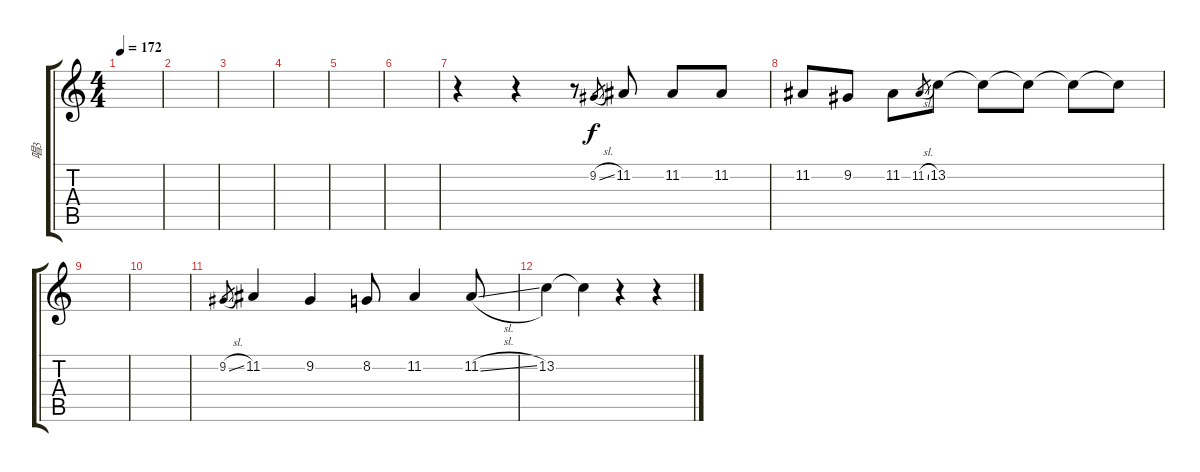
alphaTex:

\track ("唱3" "唱3") {instrument lead1square}
\staff {score tabs}
\tuning (E4 B3 G3 D3 A2 E2) {hide}
\ts (4 4)
\tempo 172
\clef g2
\ks c
|
|
|
|
|
|
r.4 r.4 r.8 9.2{sl}.8{gr} 11.2.8 11.2.8 11.2.8 |
11.2.8 9.2.8 11.2.8 11.2{sl}.8{gr} 13.2.8 13.2{t}.8 13.2{t}.8 13.2{t}.8 13.2{t}.8 |
|
|
9.2{sl}.8{gr} 11.2.4 9.2.4 8.2.8 11.2.4 11.2{sl}.8 |
13.2.4 13.2{t}.4 r.4 r.4
